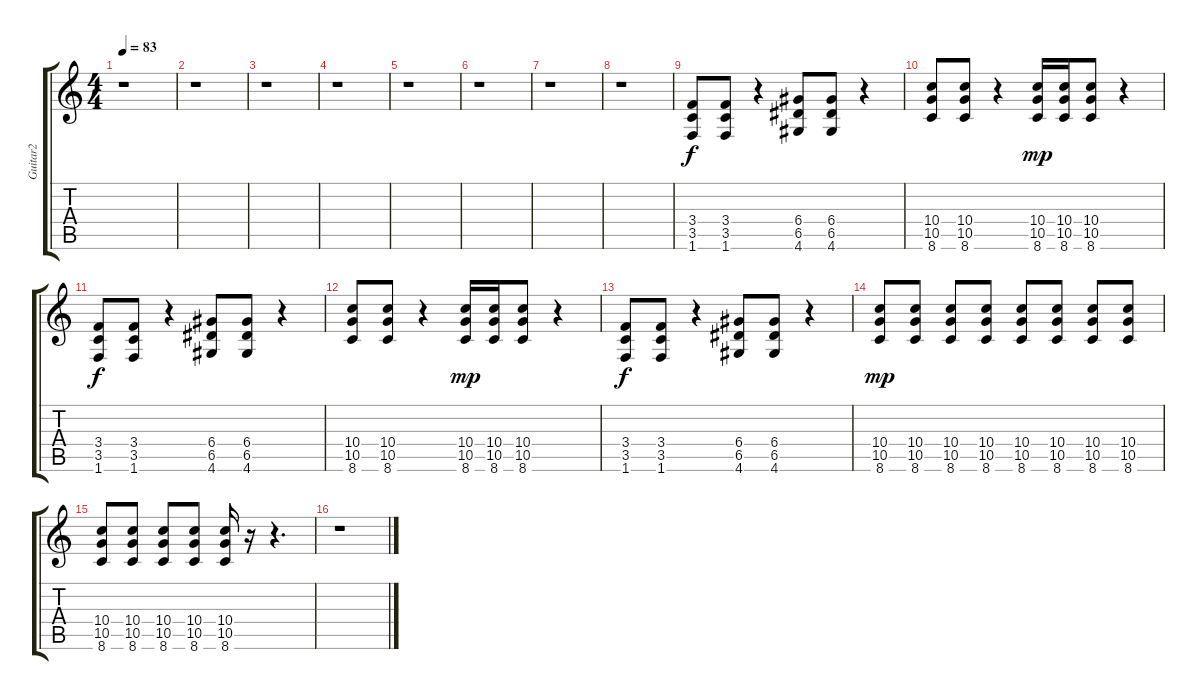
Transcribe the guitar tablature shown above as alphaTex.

\track ("Guitar2" "Guitar2") {instrument distortionguitar}
\staff {score tabs}
\tuning (E4 B3 G3 D3 A2 E2) {hide}
\ts (4 4)
\tempo 83
\clef g2
\ks c
r.1{dy f} |
r.1 |
r.1 |
r.1 |
r.1 |
r.1 |
r.1 |
r.1 |
(3.4 3.5 1.6).8 (3.4 3.5 1.6).8 r.4 (6.4 6.5 4.6).8 (6.4 6.5 4.6).8 r.4 |
(10.4 10.5 8.6).8 (10.4 10.5 8.6).8 r.4 (10.4 10.5 8.6).16{dy mp} (10.4 10.5 8.6).16 (10.4 10.5 8.6).8 r.4 |
(3.4 3.5 1.6).8{dy f} (3.4 3.5 1.6).8 r.4 (6.4 6.5 4.6).8 (6.4 6.5 4.6).8 r.4 |
(10.4 10.5 8.6).8 (10.4 10.5 8.6).8 r.4 (10.4 10.5 8.6).16{dy mp} (10.4 10.5 8.6).16 (10.4 10.5 8.6).8 r.4 |
(3.4 3.5 1.6).8{dy f} (3.4 3.5 1.6).8 r.4 (6.4 6.5 4.6).8 (6.4 6.5 4.6).8 r.4 |
(10.4 10.5 8.6).8{dy mp} (10.4 10.5 8.6).8 (10.4 10.5 8.6).8 (10.4 10.5 8.6).8 (10.4 10.5 8.6).8 (10.4 10.5 8.6).8 (10.4 10.5 8.6).8 (10.4 10.5 8.6).8 |
(10.4 10.5 8.6).8 (10.4 10.5 8.6).8 (10.4 10.5 8.6).8 (10.4 10.5 8.6).8 (10.4 10.5 8.6).16 r.16 r.4{d} |
r.1
